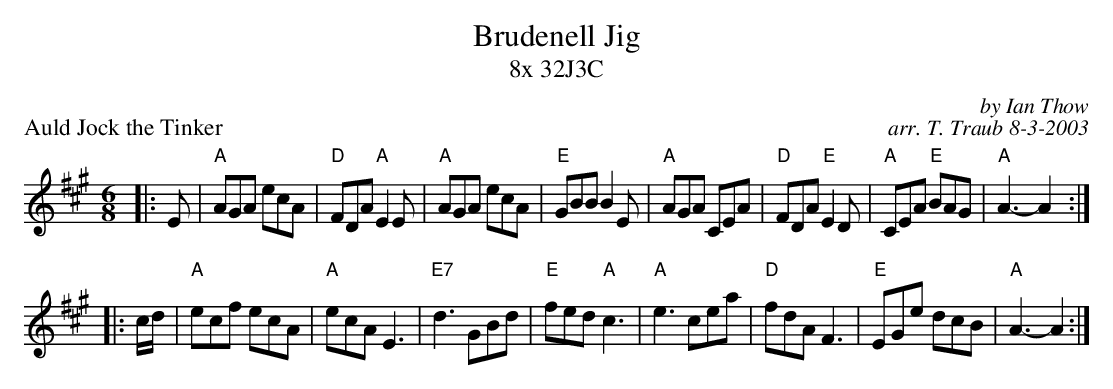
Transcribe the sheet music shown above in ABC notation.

X:1
T: Brudenell Jig
T: 8x 32J3C
P: Auld Jock the Tinker
C: by Ian Thow
C: arr. T. Traub 8-3-2003
M: 6/8
K: A
L: 1/8
|: E|"A"AGA ecA|"D"FDA "A"E2 E|"A"AGA ecA|"E"GBB B2 E|"A"AGA CEA|"D"FDA "E"E2 D|"A"CEA "E"BAG|"A"A3-A2 :|
|: c/d/|"A"ecf ecA|"A"ecA E3|"E7"d3 GBd|"E"fed "A"c3|"A"e3 cea|"D"fdA F3|"E"EGe dcB|"A"A3-A2:|
